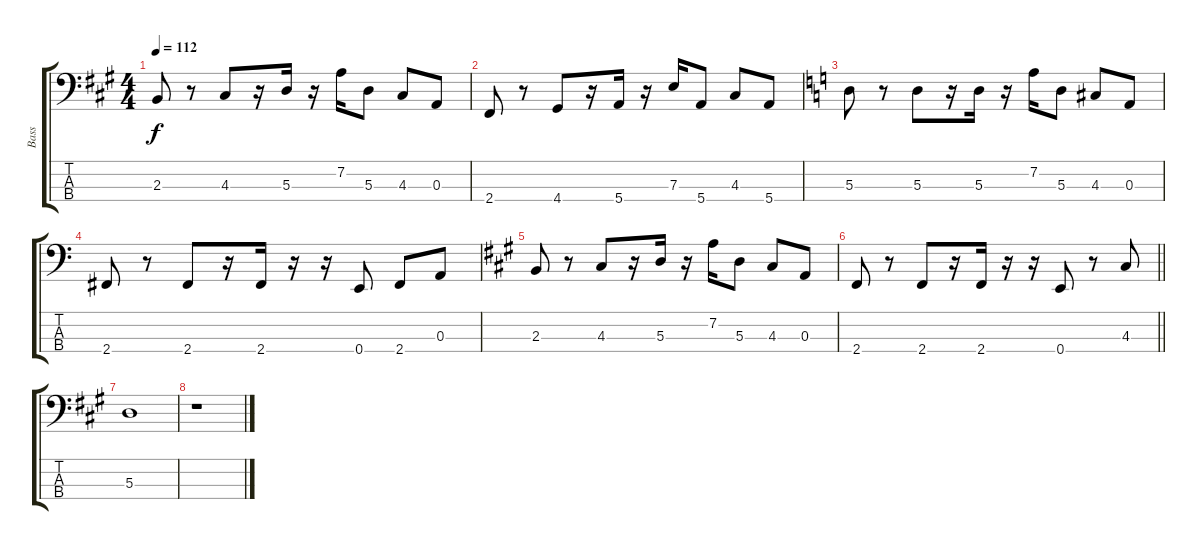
\track ("Bass" "Bass") {instrument electricbassfinger}
\staff {score tabs}
\tuning (G2 D2 A1 E1) {hide}
\ts (4 4)
\tempo 112
\clef f4
\ks a
2.3.8{dy f} r.8 4.3.8 r.16 5.3.16 r.16 7.2.16 5.3.8 4.3.8 0.3.8 |
2.4.8 r.8 4.4.8 r.16 5.4.16 r.16 7.3.16 5.4.8 4.3.8 5.4.8 |
\ks c
5.3.8 r.8 5.3.8 r.16 5.3.16 r.16 7.2.16 5.3.8 4.3.8 0.3.8 |
2.4.8 r.8 2.4.8 r.16 2.4.16 r.16 r.16 0.4.8 2.4.8 0.3.8 |
\ks a
2.3.8 r.8 4.3.8 r.16 5.3.16 r.16 7.2.16 5.3.8 4.3.8 0.3.8 |
\barLineRight lightlight
2.4.8 r.8 2.4.8 r.16 2.4.16 r.16 r.16 0.4.8 r.8 4.3.8 |
5.3.1 |
r.1
